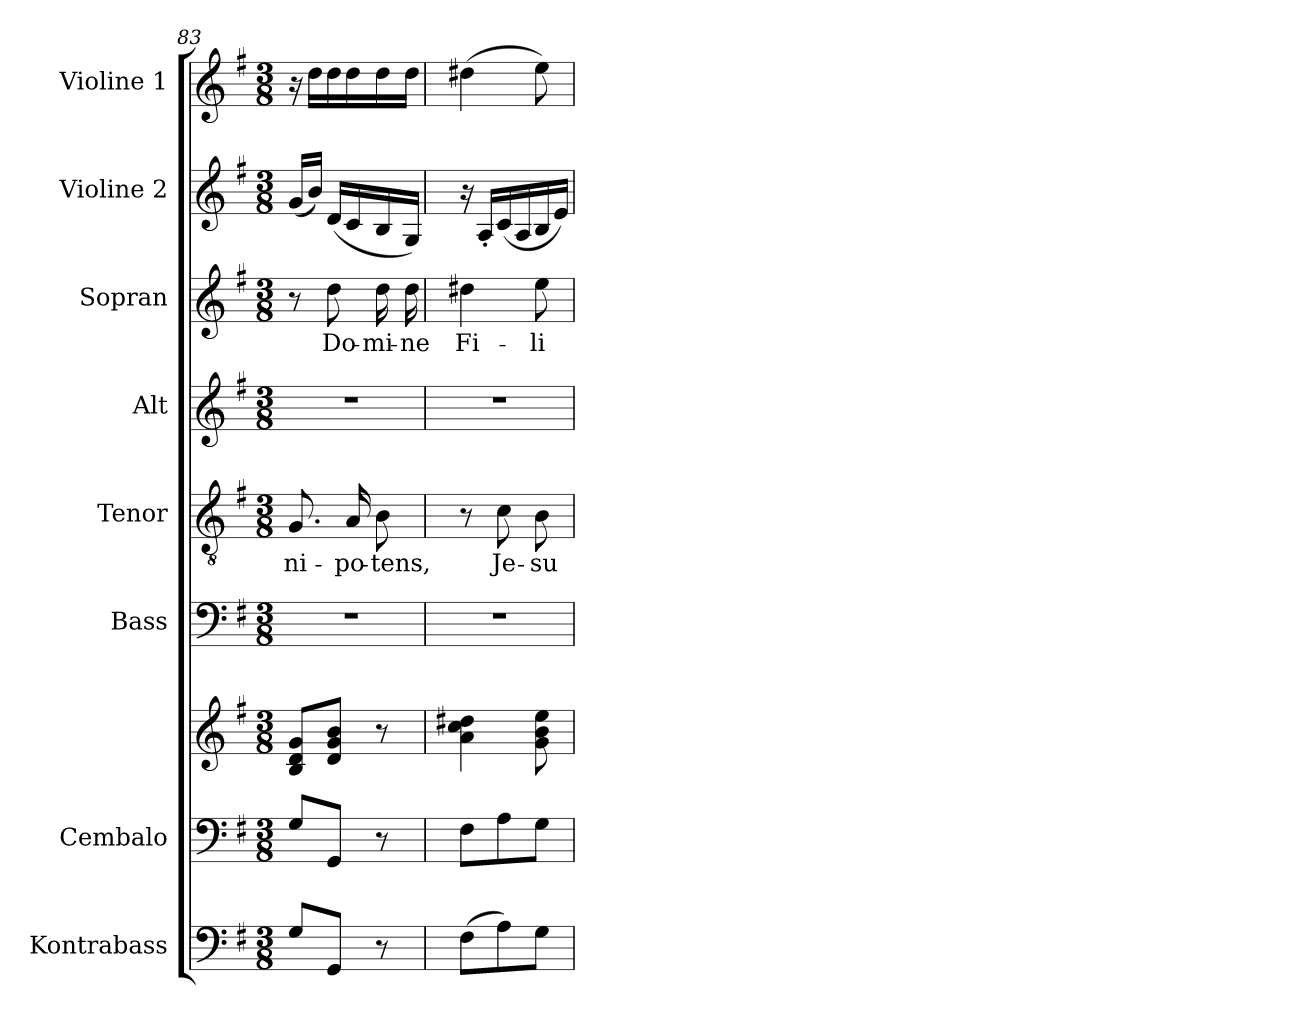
**kern	**kern	**kern	**kern	**kern	**text	**kern	**kern	**text	**kern	**kern
*part8	*part7	*part7	*part6	*part5	*part5	*part4	*part3	*part3	*part2	*part1
*staff9	*staff8	*staff7	*staff6	*staff5	*staff5	*staff4	*staff3	*staff3	*staff2	*staff1
*I"Kontrabass	*I"Cembalo	*	*I"Bass	*I"Tenor	*	*I"Alt	*I"Sopran	*	*I"Violine 2	*I"Violine 1
*I'Kb.	*I'Cemb.	*	*I'B.	*I'T.	*	*I'A.	*I'S.	*	*I'Vl. 2	*I'Vl. 1
*clefF4	*clefF4	*clefG2	*clefF4	*clefGv2	*	*clefG2	*clefG2	*	*clefG2	*clefG2
*ITrd7c12	*	*	*	*	*	*	*	*	*	*
*k[f#]	*k[f#]	*k[f#]	*k[f#]	*k[f#]	*	*k[f#]	*k[f#]	*	*k[f#]	*k[f#]
*G:	*G:	*G:	*G:	*G:	*	*G:	*G:	*	*G:	*G:
*M3/8	*M3/8	*M3/8	*M3/8	*M3/8	*	*M3/8	*M3/8	*	*M3/8	*M3/8
=83	=83	=83	=83	=83	=83	=83	=83	=83	=83	=83
!	!	!	!	!	!LO:LY:b	!	!	!	!	!
8GG/L	8G/L	8B/ 8d/ 8g/L	4.r	8.G/	-ni-	4.r	8r	.	(<16g/LL	16r
.	.	.	.	.	.	.	.	.	16b/JJ)	16dd\LL
!	!	!	!	!	!	!	!	!LO:LY:b	!	!
8GGG/J	8GG/J	8d/ 8g/ 8b/J	.	.	.	.	8dd\	Do-	(<16d/LL	16dd\
!	!	!	!	!	!LO:LY:b	!	!	!	!	!
.	.	.	.	16A/	-po-	.	.	.	16c/	16dd\
!	!	!	!	!	!LO:LY:b	!	!	!LO:LY:b	!	!
8r	8r	8r	.	8B\	-tens,	.	16dd\	-mi-	16B/	16dd\
!	!	!	!	!	!	!	!	!LO:LY:b	!	!
.	.	.	.	.	.	.	16dd\	-ne	16G/JJ)	16dd\JJ
!!LO:PB:g=z
=84	=84	=84	=84	=84	=84	=84	=84	=84	=84	=84
!	!	!	!	!	!	!	!	!LO:LY:b	!	!
(>8FF#\L	8F#\L	4a\ 4cc\ 4dd#X\	4.r	8r	.	4.r	4dd#X\	Fi-	16r	(>4dd#X\
.	.	.	.	.	.	.	.	.	16A'</LL	.
!	!	!	!	!	!LO:LY:b	!	!	!	!	!
8AA\)	8A\	.	.	8c\	Je-	.	.	.	(<16c/	.
.	.	.	.	.	.	.	.	.	16A/	.
!	!	!	!	!	!LO:LY:b	!	!	!LO:LY:b	!	!
8GG\J	8G\J	8g\ 8b\ 8ee\	.	8B\	-su	.	8ee\	-li	16B/	8ee\)
.	.	.	.	.	.	.	.	.	16e/JJ)	.
=	=	=	=	=	=	=	=	=	=	=
*-	*-	*-	*-	*-	*-	*-	*-	*-	*-	*-
